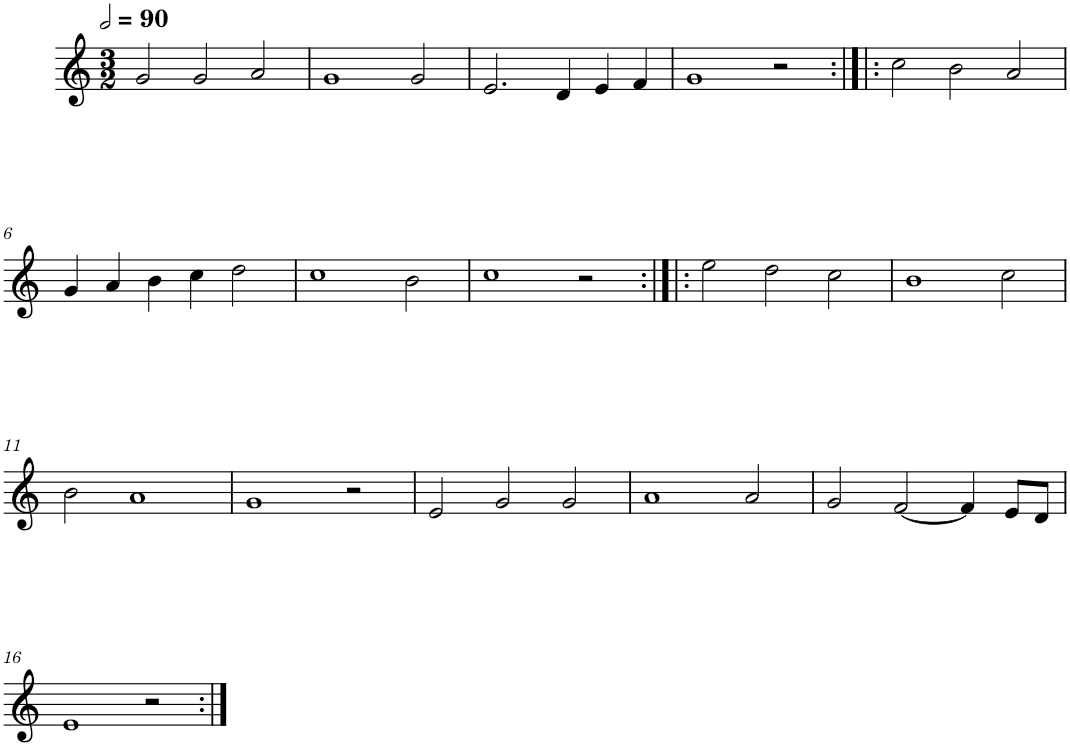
**kern
*part1
*staff1
*I"Quatre parties
*clefG2
*k[]
*M3/2
*MM180
=1
2g/
2g/
2a/
=2
1g
2g/
=3
2.e/
4d/
4e/
4f/
=4
1g
2r
=5:|!|:
2cc\
2b\
2a/
!!LO:LB:g=z
=6
4g/
4a/
4b\
4cc\
2dd\
=7
1cc
2b\
=8
1cc
2r
=9:|!|:
2ee\
2dd\
2cc\
=10
1b
2cc\
!!LO:LB:g=z
=11
2b\
1a
=12
1g
2r
=13
2e/
2g/
2g/
=14
1a
2a/
=15
2g/
[2f/
4f/]
8e/L
8d/J
!!LO:LB:g=z
=16
1e
2r
=:|!
*-
